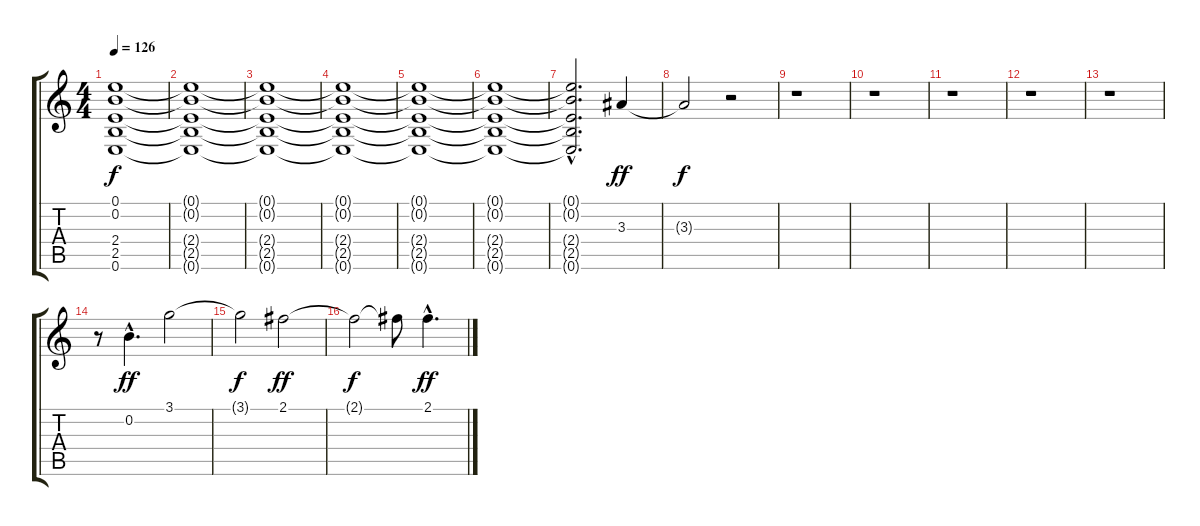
\track "" {instrument distortionguitar}
\staff {score tabs}
\tuning (E4 B3 G3 D3 A2 E2) {hide}
\ts (4 4)
\tempo 126
\clef g2
\ks c
(0.1{t} 0.2{t} 2.4{t} 2.5{t} 0.6{t}).1{dy f} |
(0.1{t} 0.2{t} 2.4{t} 2.5{t} 0.6{t}).1 |
(0.1{t} 0.2{t} 2.4{t} 2.5{t} 0.6{t}).1 |
(0.1{t} 0.2{t} 2.4{t} 2.5{t} 0.6{t}).1 |
(0.1{t} 0.2{t} 2.4{t} 2.5{t} 0.6{t}).1 |
(0.1{t} 0.2{t} 2.4{t} 2.5{t} 0.6{t}).1 |
(0.1{hac t} 0.2{hac t} 2.4{hac t} 2.5{hac t} 0.6{hac t}).2{d} 3.3.4{dy ff} |
3.3{t}.2{dy f} r.2 |
r.1 |
r.1 |
r.1 |
r.1 |
r.1 |
r.8 0.2{hac}.4{d dy ff} 3.1.2 |
3.1{t}.2{dy f} 2.1.2{dy ff} |
2.1{t}.2{dy f} 2.1{t}.8 2.1{hac}.4{d dy ff}
